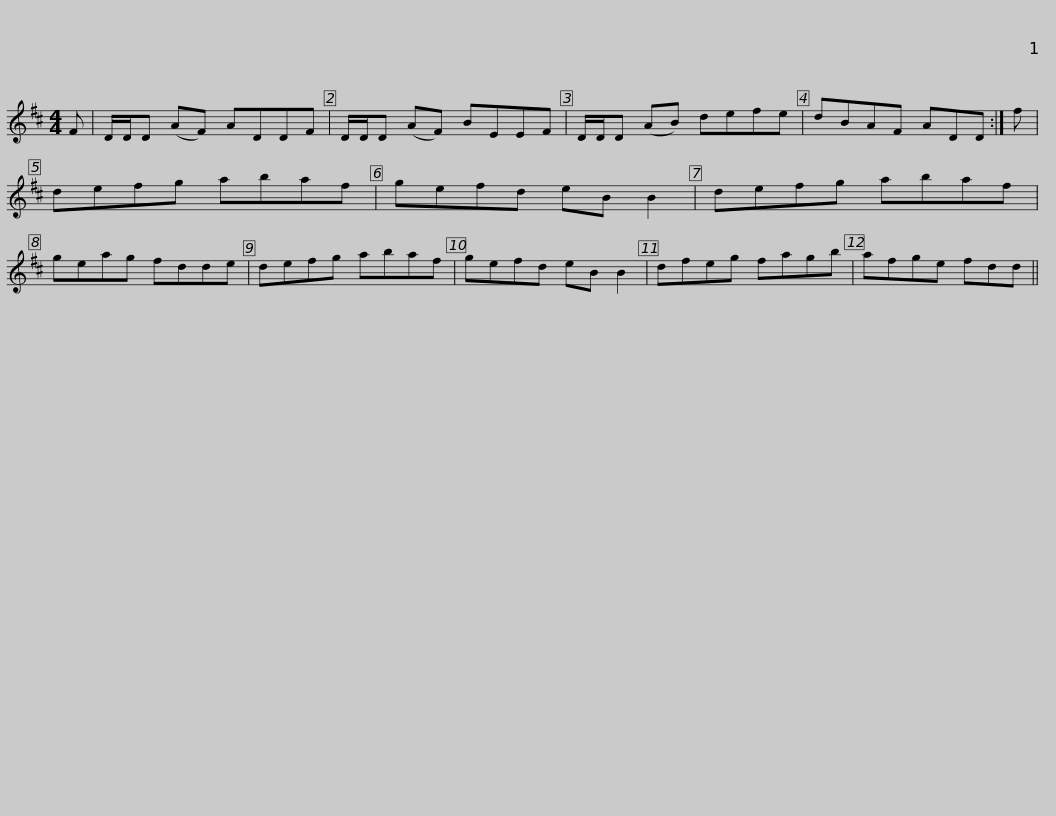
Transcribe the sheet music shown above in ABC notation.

X:1
L:1/8
M:4/4
I:linebreak $
K:D
V:1 treble
V:1
 F | D/D/D (AF) ADDF | D/D/D (AF) BEEF | D/D/D (AB) defe | dBAF ADD :| %5
 f |$ defg abaf | gefd eB B2 | defg abaf | geag fdde | %10
 defg abaf |$ gefd eB B2 | dfeg fagb | afge fdd || %14
